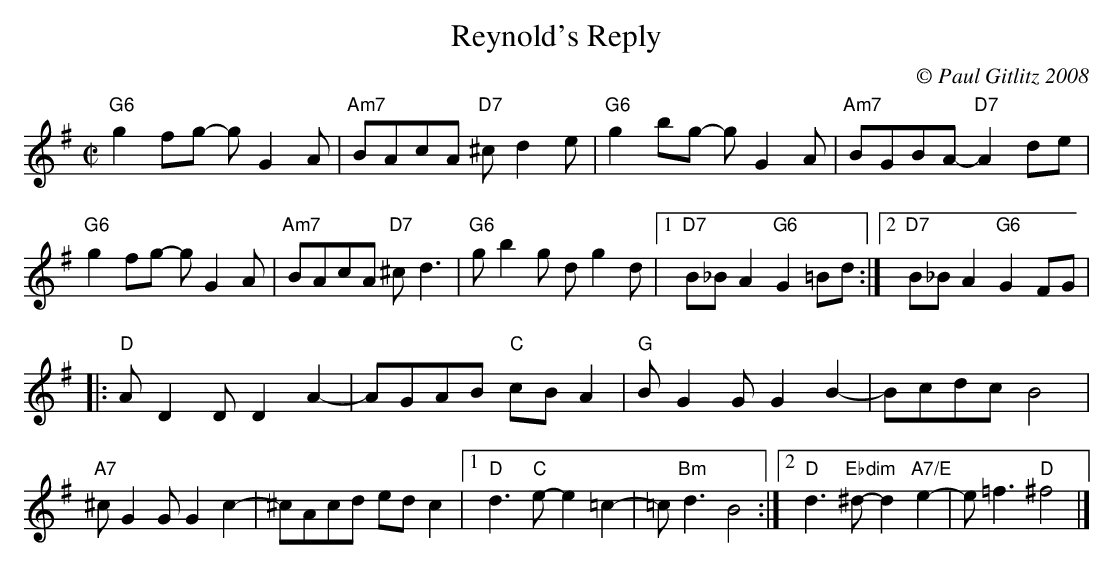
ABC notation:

X:1
T:Reynold's Reply
M:C|
L:1/8
C:© Paul Gitlitz 2008
K:G
"G6"g2fg-  gG2A|"Am7"BAcA "D7"^cd2e|"G6"g2bg-  gG2A|"Am7"BGBA- "D7"A2de|!
"G6"g2fg-  gG2A|"Am7"BAcA "D7"^cd3|"G6"gb2g dg2d|1"D7"B_BA2 "G6"G2=Bd:|2"D7"B_BA2 "G6"G2FG|!
|:"D"AD2D D2A2-|AGAB "C"cBA2|"G"BG2G G2B2-|Bcdc B4|!
"A7"^cG2G G2c2-|^cAcd edc2|1"D"d3"C"e-e2=c2-|=c"Bm"d3 B4:|2"D"d3"Ebdim"^d-d2"A7/E"e2-|e=f3"D"^f4|]
